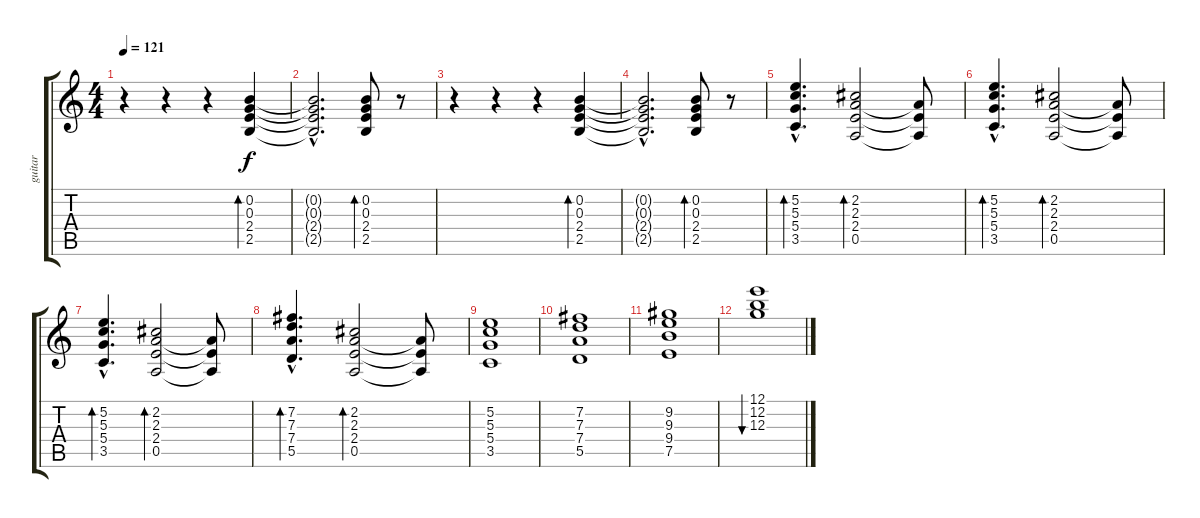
\track ("guitar" "guitar") {instrument electricguitarclean}
\staff {score tabs}
\tuning (E4 B3 G3 D3 A2 E2) {hide}
\ts (4 4)
\tempo 121
\clef g2
\ks c
r.4{dy f} r.4 r.4 (0.2 0.3 2.4 2.5).4{bd 240} |
(0.2{hac t} 0.3{hac t} 2.4{hac t} 2.5{hac t}).2{d} (0.2 0.3 2.4 2.5).8{bd 120} r.8 |
r.4 r.4 r.4 (0.2 0.3 2.4 2.5).4{bd 240} |
(0.2{hac t} 0.3{hac t} 2.4{hac t} 2.5{hac t}).2{d} (0.2 0.3 2.4 2.5).8{bd 120} r.8 |
(5.2{hac} 5.3{hac} 5.4{hac} 3.5{hac}).4{d bd 120} (2.2 2.3 2.4 0.5).2{bd 120} (2.3{t} 2.4{t} 0.5{t}).8 |
(5.2{hac} 5.3{hac} 5.4{hac} 3.5{hac}).4{d bd 120} (2.2 2.3 2.4 0.5).2{bd 120} (2.3{t} 2.4{t} 0.5{t}).8 |
(5.2{hac} 5.3{hac} 5.4{hac} 3.5{hac}).4{d bd 120} (2.2 2.3 2.4 0.5).2{bd 120} (2.3{t} 2.4{t} 0.5{t}).8 |
(7.2{hac} 7.3{hac} 7.4{hac} 5.5{hac}).4{d bd 120} (2.2 2.3 2.4 0.5).2{bd 120} (2.3{t} 2.4{t} 0.5{t}).8 |
(5.2 5.3 5.4 3.5).1 |
(7.2 7.3 7.4 5.5).1 |
(9.2 9.3 9.4 7.5).1 |
(12.1 12.2 12.3).1{bu 30}
